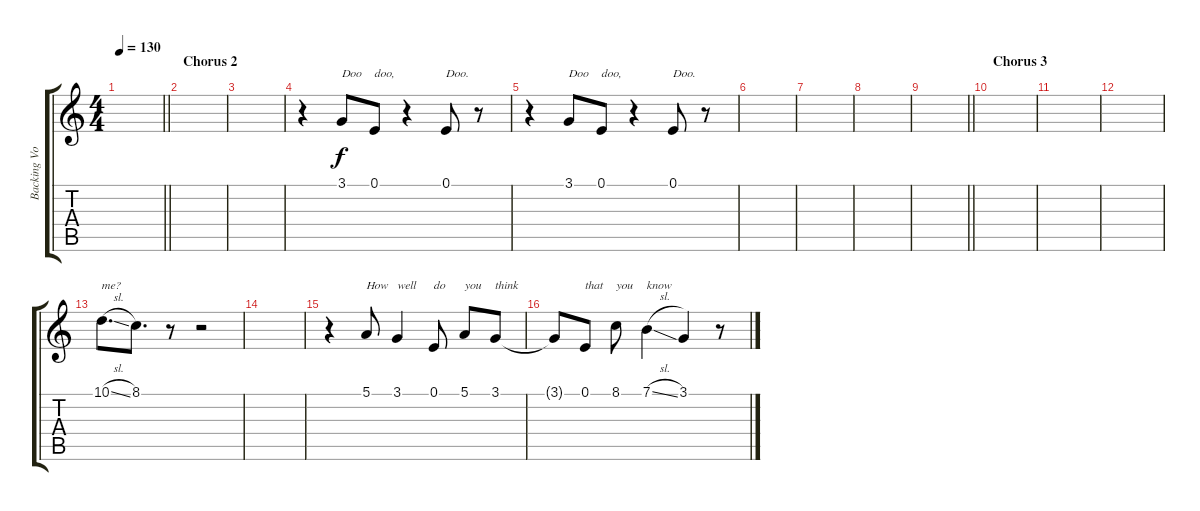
\track ("Backing Vocals - Ben Johnston" "Backing Vo") {instrument altosax}
\staff {score tabs}
\tuning (E4 B3 G3 D3 A2 E2) {hide}
\ts (4 4)
\tempo 130
\clef g2
\barLineRight lightlight
\ks c
|
\section ("" "Chorus 2")
|
|
r.4 3.1.8{txt "Doo"} 0.1.8{txt "doo,"} r.4 0.1.8{txt "Doo."} r.8 |
r.4 3.1.8{txt "Doo"} 0.1.8{txt "doo,"} r.4 0.1.8{txt "Doo."} r.8 |
|
|
|
\barLineRight lightlight
|
\section ("" "Chorus 3")
|
|
|
10.1{sl}.8{d txt "me?" volume 10} 8.1.8{d} r.8 r.2 |
|
r.4 5.1.8{txt "How" volume 13} 3.1.4{txt "well"} 0.1.8{txt "do"} 5.1.8{txt "you"} 3.1.8{txt "think"} |
3.1{t}.8 0.1.8{txt "that"} 8.1.8{txt "you"} 7.1{sl}.4{txt "know"} 3.1.4 r.8
